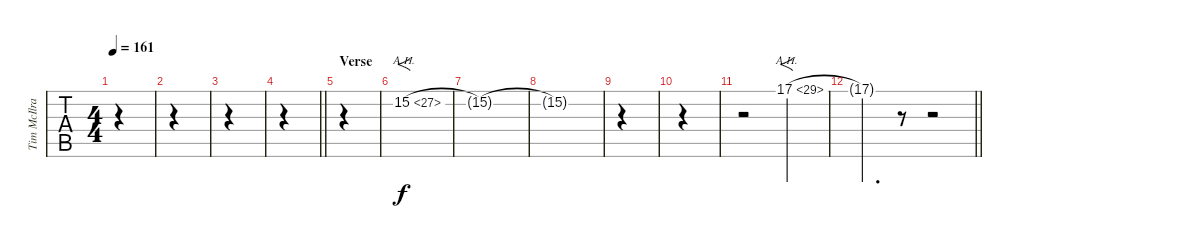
\track ("Tim McIlrath - Guitar Two" "Tim McIlra") {instrument distortionguitar}
\staff {tabs}
\tuning (Eb4 Bb3 Gb3 Db3 Ab2 Eb2) {hide}
\ts (4 4)
\tempo 161
\clef g2
\ks db
|
|
|
\barLineRight lightlight
|
\section ("" "Verse")
|
15.2{ah 12}.1{f} |
15.2{t}.1 |
15.2{t}.1{volume 0} |
|
|
r.2{volume 6} 17.1{ah 12}.2{f} |
\barLineRight lightlight
17.1{t}.4{d} r.8 r.2
